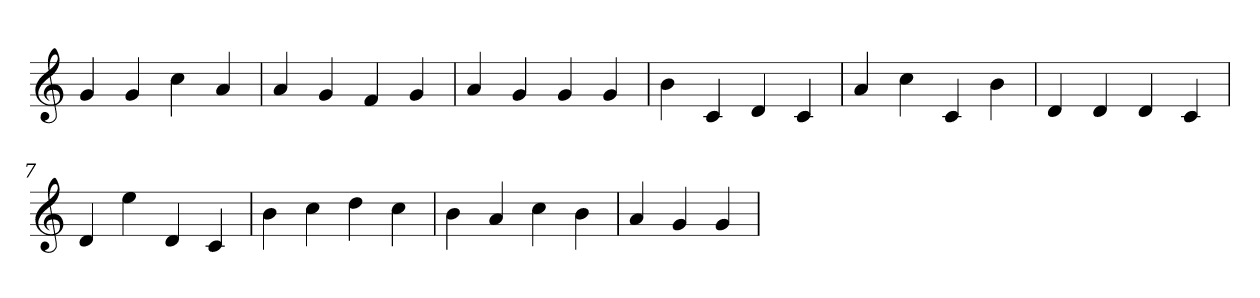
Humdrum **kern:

**kern
*part1
*staff1
*clefG2
=1
4g
4g
4cc
4a
=2
4a
4g
4f
4g
=3
4a
4g
4g
4g
=4
4b
4c
4d
4c
=5
4a
4cc
4c
4b
=6
4d
4d
4d
4c
=7
4d
4ee
4d
4c
=8
4b
4cc
4dd
4cc
=9
4b
4a
4cc
4b
=10
4a
4g
4g
=
*-
